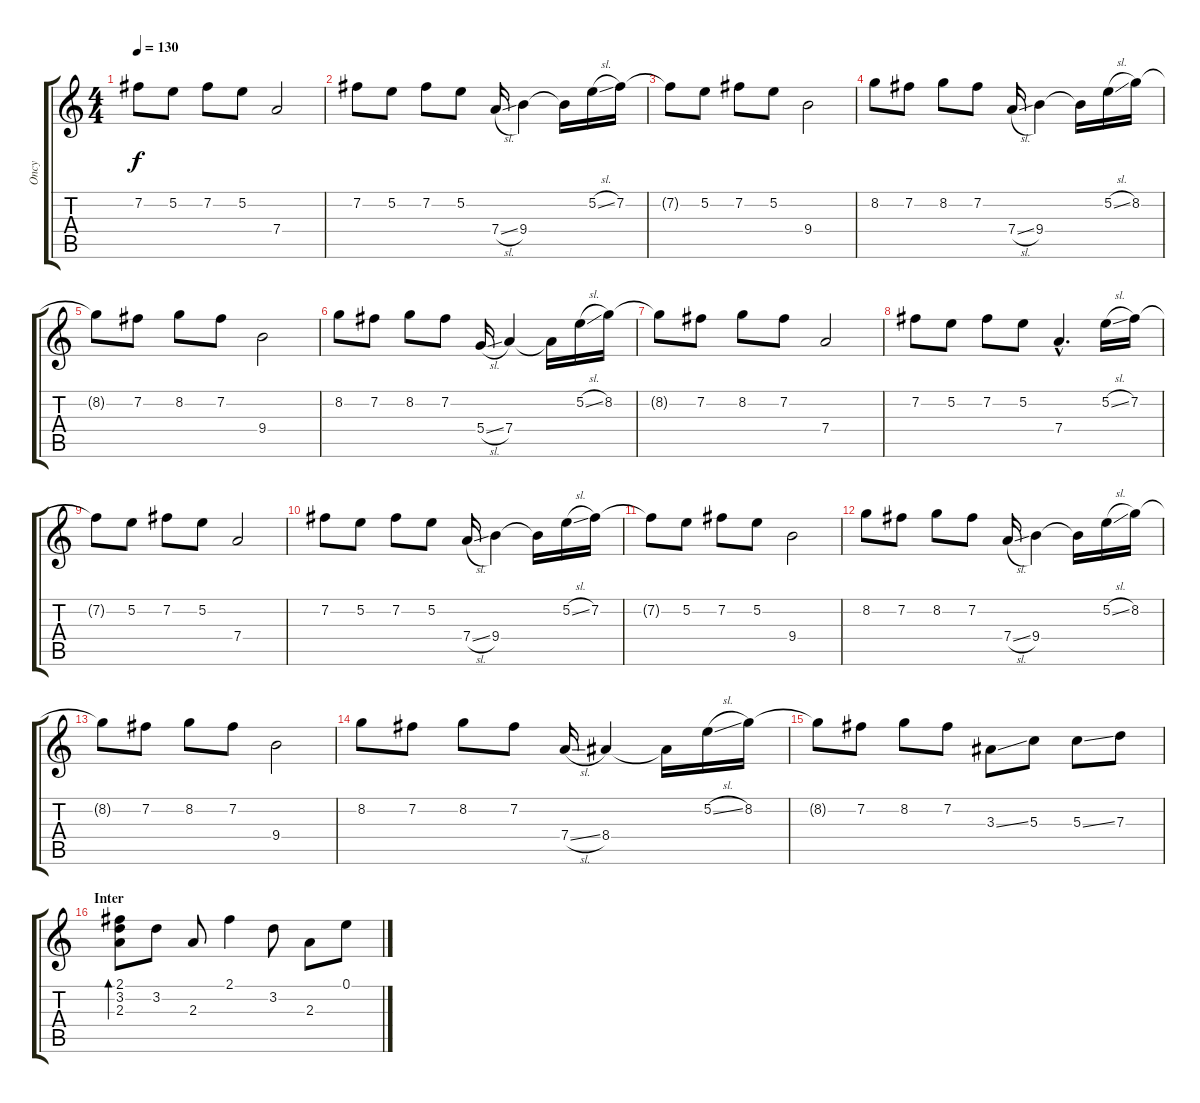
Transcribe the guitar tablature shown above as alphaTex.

\track ("Oncy" "Oncy") {instrument distortionguitar}
\staff {score tabs}
\tuning (E4 B3 G3 D3 A2 E2) {hide}
\ts (4 4)
\tempo 130
\clef g2
\ks c
7.2{t}.8{dy f} 5.2.8 7.2.8 5.2.8 7.4.2 |
7.2.8 5.2.8 7.2.8 5.2.8 7.4{sl}.16 9.4.4 9.4{t}.16 5.2{sl}.16 7.2.16 |
7.2{t}.8 5.2.8 7.2.8 5.2.8 9.4.2 |
8.2.8 7.2.8 8.2.8 7.2.8 7.4{sl}.16 9.4.4 9.4{t}.16 5.2{sl}.16 8.2.16 |
8.2{t}.8 7.2.8 8.2.8 7.2.8 9.4.2 |
8.2.8 7.2.8 8.2.8 7.2.8 5.4{sl}.16 7.4.4 7.4{t}.16 5.2{sl}.16 8.2.16 |
8.2{t}.8 7.2.8 8.2.8 7.2.8 7.4.2 |
7.2.8 5.2.8 7.2.8 5.2.8 7.4{hac}.4{d} 5.2{sl}.16 7.2.16 |
7.2{t}.8 5.2.8 7.2.8 5.2.8 7.4.2 |
7.2.8 5.2.8 7.2.8 5.2.8 7.4{sl}.16 9.4.4 9.4{t}.16 5.2{sl}.16 7.2.16 |
7.2{t}.8 5.2.8 7.2.8 5.2.8 9.4.2 |
8.2.8 7.2.8 8.2.8 7.2.8 7.4{sl}.16 9.4.4 9.4{t}.16 5.2{sl}.16 8.2.16 |
8.2{t}.8 7.2.8 8.2.8 7.2.8 9.4.2 |
8.2.8 7.2.8 8.2.8 7.2.8 7.4{sl}.16 8.4.4 8.4{t}.16 5.2{sl}.16 8.2.16 |
8.2{t}.8 7.2.8 8.2.8 7.2.8 3.3{ss}.8 5.3.8 5.3{ss}.8 7.3.8 |
\section ("" "Inter")
(2.1 3.2 2.3).8{bd 480 volume 16 instrument electricguitarclean} 3.2.8 2.3.8 2.1.4 3.2.8 2.3.8 0.1.8
